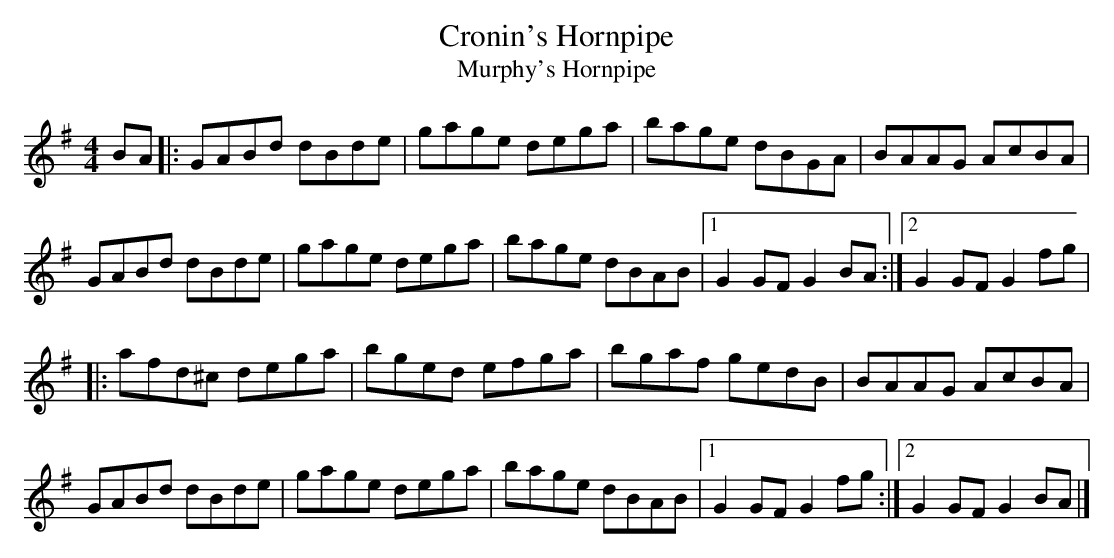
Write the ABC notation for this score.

X:1
T:Cronin's Hornpipe
T:Murphy's Hornpipe
M:4/4
L:1/8
K:G
BA[|:GABd dBde|gage dega|bage dBGA|BAAG AcBA|!
GABd dBde|gage dega|bage dBAB|1G2GF G2BA:|2G2GF G2fg|!
|:afd^c dega|bged efga|bgaf gedB|BAAG AcBA|!
GABd dBde|gage dega|bage dBAB|1G2GF G2fg:|2G2GF G2BA|]!
